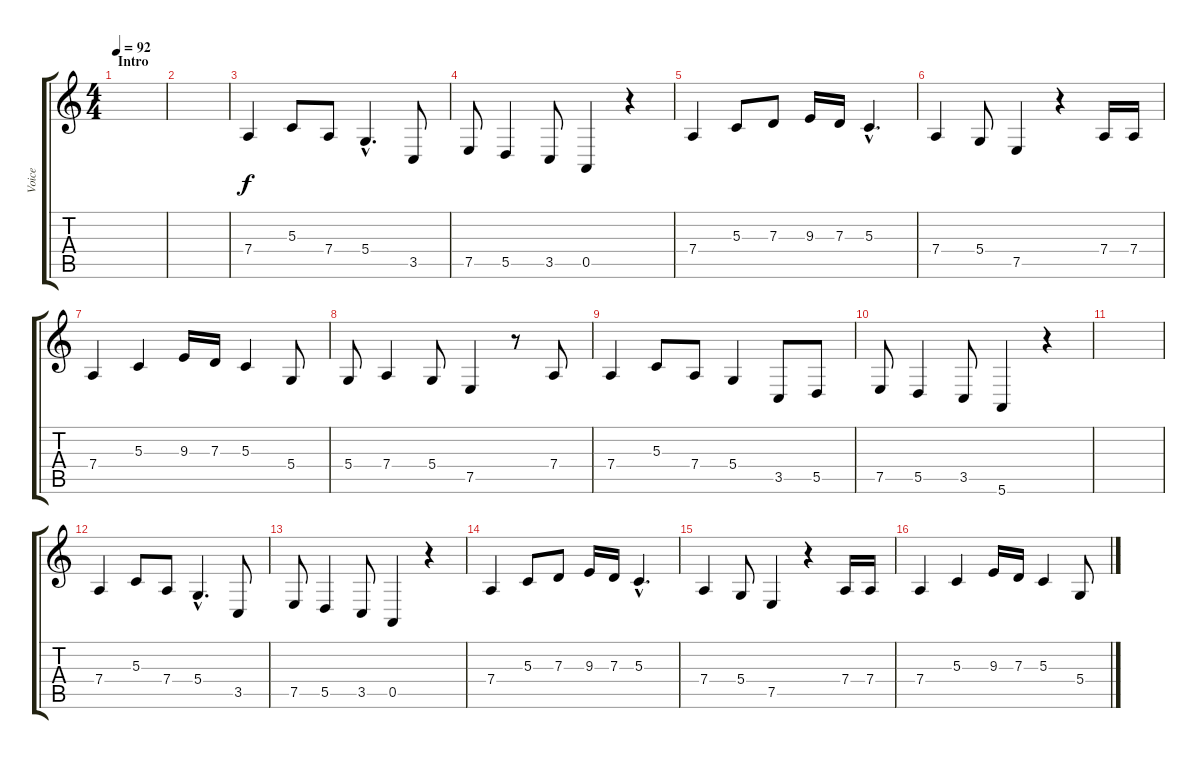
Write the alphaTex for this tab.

\track ("Voice" "Voice") {instrument flute}
\staff {score tabs}
\tuning (E4 B3 G3 D3 A2 E2) {hide}
\ts (4 4)
\section ("" "Intro")
\tempo 92
\clef g2
\ks c
|
|
7.4.4 5.3.8 7.4.8 5.4{hac}.4{d} 3.5.8 |
7.5.8 5.5.4 3.5.8 0.5.4 r.4 |
7.4.4 5.3.8 7.3.8 9.3.16 7.3.16 5.3{hac}.4{d} |
7.4.4 5.4.8 7.5.4 r.4 7.4.16 7.4.16 |
7.4.4 5.3.4 9.3.16 7.3.16 5.3.4 5.4.8 |
5.4.8 7.4.4 5.4.8 7.5.4 r.8 7.4.8 |
7.4.4 5.3.8 7.4.8 5.4.4 3.5.8 5.5.8 |
7.5.8 5.5.4 3.5.8 5.6.4 r.4 |
|
7.4.4 5.3.8 7.4.8 5.4{hac}.4{d} 3.5.8 |
7.5.8 5.5.4 3.5.8 0.5.4 r.4 |
7.4.4 5.3.8 7.3.8 9.3.16 7.3.16 5.3{hac}.4{d} |
7.4.4 5.4.8 7.5.4 r.4 7.4.16 7.4.16 |
7.4.4 5.3.4 9.3.16 7.3.16 5.3.4 5.4.8
